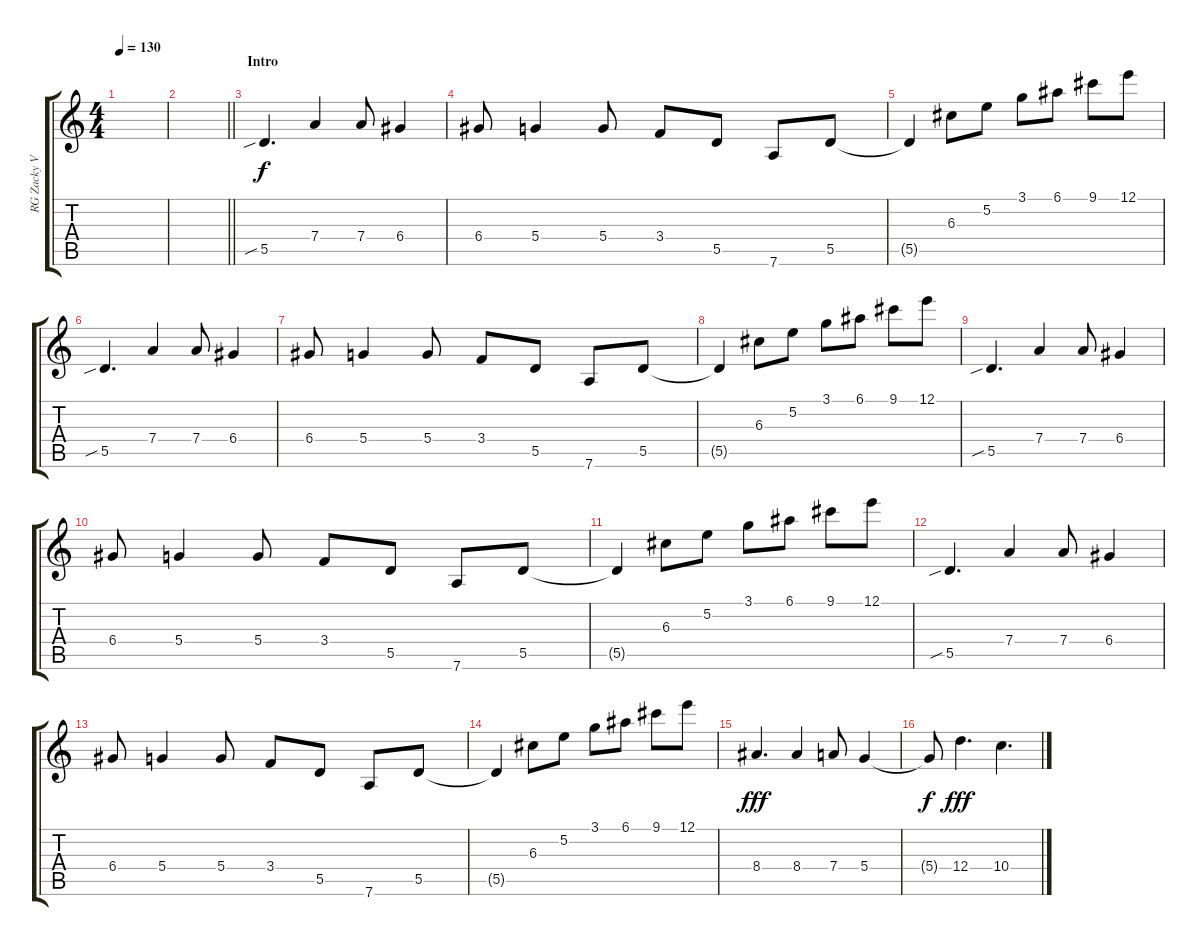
\track ("RG Zacky Vengeance" "RG Zacky V") {instrument overdrivenguitar}
\staff {score tabs}
\tuning (E4 B3 G3 D3 A2 D2) {hide}
\ts (4 4)
\tempo 130
\clef g2
\ks c
|
\barLineRight lightlight
|
\section ("" "Intro")
5.5{sib}.4{d} 7.4.4 7.4.8 6.4.4 |
6.4.8 5.4.4 5.4.8 3.4.8 5.5.8 7.6.8 5.5.8 |
5.5{t}.4 6.3.8 5.2.8 3.1.8 6.1.8 9.1.8 12.1.8 |
5.5{sib}.4{d} 7.4.4 7.4.8 6.4.4 |
6.4.8 5.4.4 5.4.8 3.4.8 5.5.8 7.6.8 5.5.8 |
5.5{t}.4 6.3.8 5.2.8 3.1.8 6.1.8 9.1.8 12.1.8 |
5.5{sib}.4{d} 7.4.4 7.4.8 6.4.4 |
6.4.8 5.4.4 5.4.8 3.4.8 5.5.8 7.6.8 5.5.8 |
5.5{t}.4 6.3.8 5.2.8 3.1.8 6.1.8 9.1.8 12.1.8 |
5.5{sib}.4{d} 7.4.4 7.4.8 6.4.4 |
6.4.8 5.4.4 5.4.8 3.4.8 5.5.8 7.6.8 5.5.8 |
5.5{t}.4 6.3.8 5.2.8 3.1.8 6.1.8 9.1.8 12.1.8 |
8.4.4{d dy fff} 8.4.4 7.4.8 5.4.4 |
5.4{t}.8{dy f} 12.4.4{d dy fff} 10.4.4{d}
